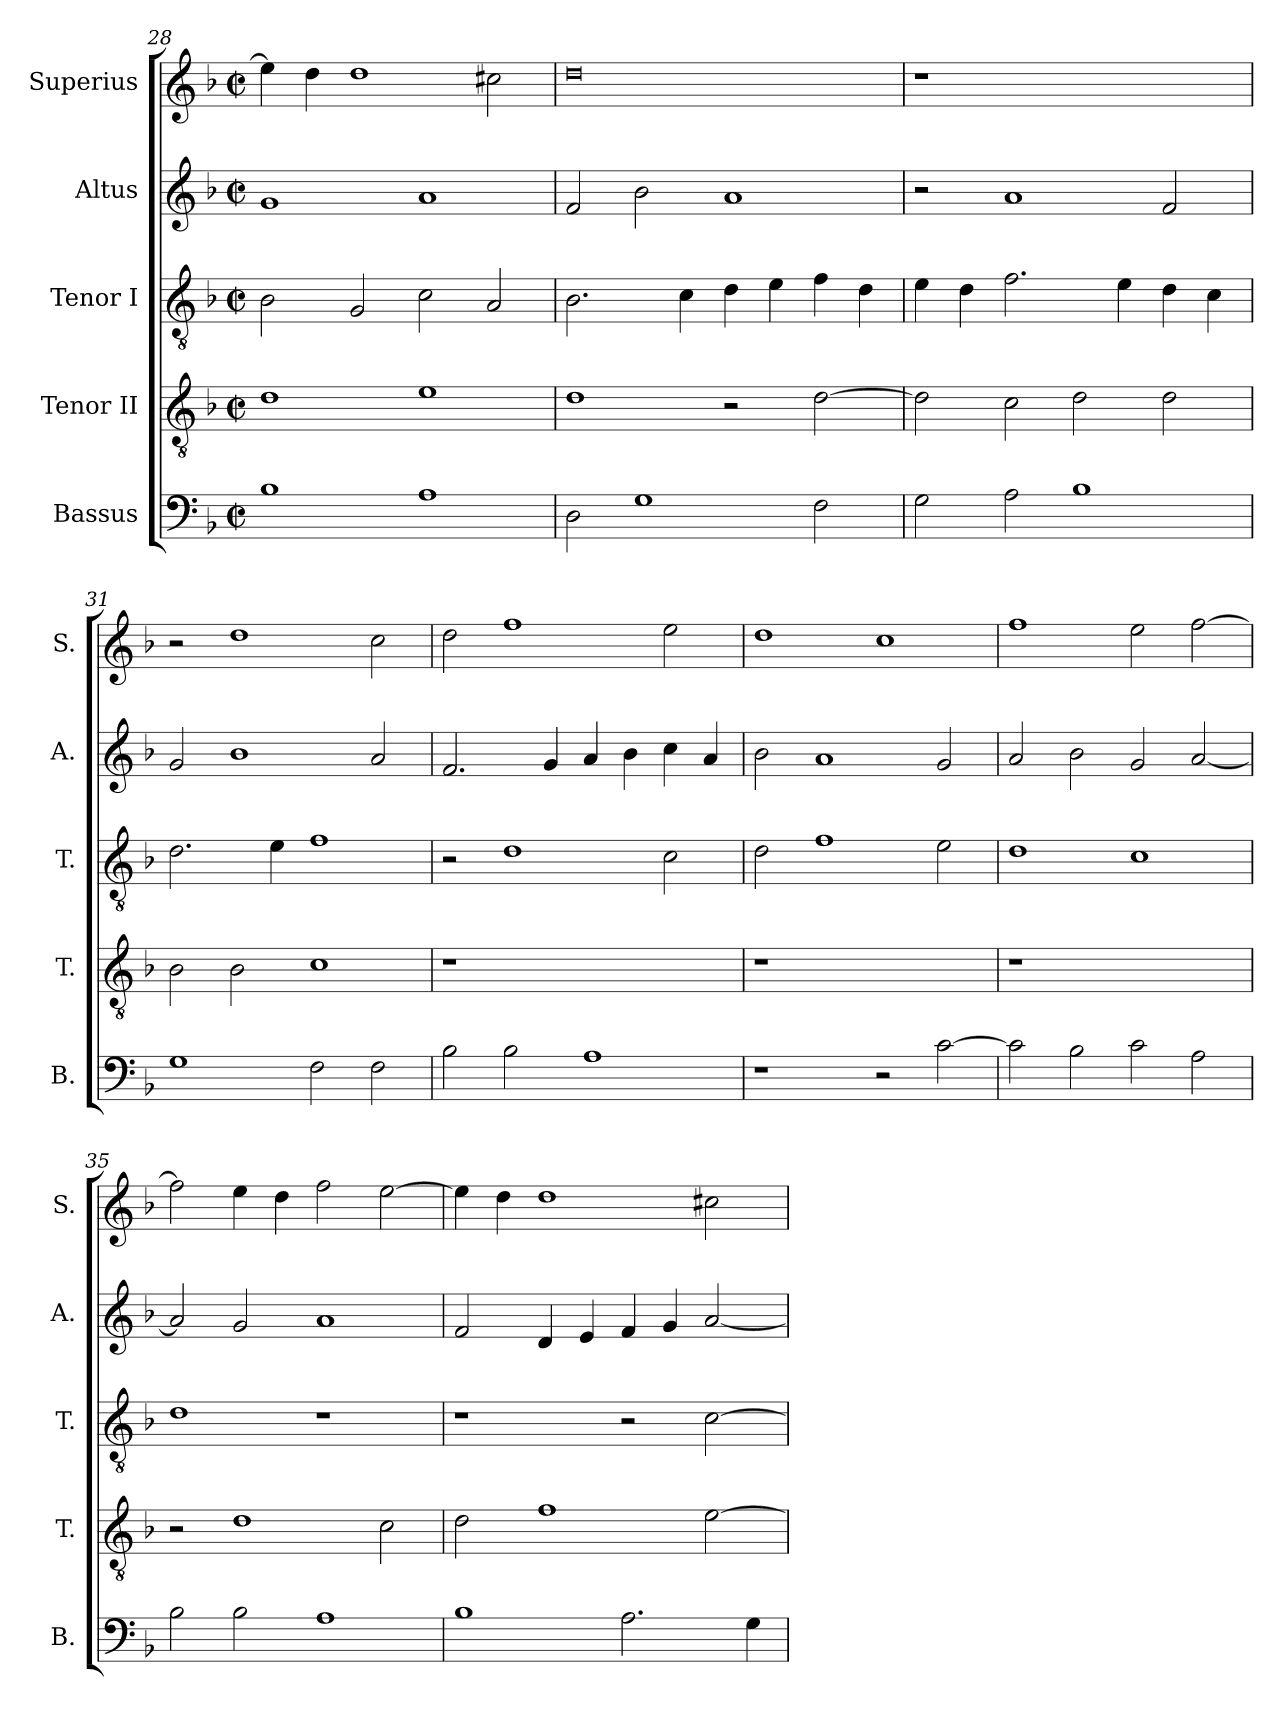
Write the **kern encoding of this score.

**kern	**kern	**kern	**kern	**kern
*part5	*part4	*part3	*part2	*part1
*staff5	*staff4	*staff3	*staff2	*staff1
*I"Bassus	*I"Tenor II	*I"Tenor I	*I"Altus	*I"Superius
*I'B.	*I'T.	*I'T.	*I'A.	*I'S.
*clefF4	*clefGv2	*clefGv2	*clefG2	*clefG2
*	*ITrd7c12	*ITrd7c12	*	*
*k[b-]	*k[b-]	*k[b-]	*k[b-]	*k[b-]
*F:	*F:	*F:	*F:	*F:
*M2/2	*M2/2	*M2/2	*M2/2	*M2/2
*met(c|)	*met(c|)	*met(c|)	*met(c|)	*met(c|)
=28	=28	=28	=28	=28
1B-i	1Di	2BB-i\	1gi	4eei\]
.	.	.	.	4ddi\
.	.	2GGi/	.	1ddi
1Ai	1Ei	2Ci\	1ai	.
.	.	2AAi/	.	2cc#Xi\
!!LO:PB:g=z
=29	=29	=29	=29	=29
2Di\	1Di	2.BB-i\	2fi/	0ddi
1Gi	.	.	2b-i\	.
.	.	4Ci\	.	.
.	2r	4Di\	1ai	.
.	.	4Ei\	.	.
2Fi\	[>2Di\	4Fi\	.	.
.	.	4Di\	.	.
=30	=30	=30	=30	=30
!	!	!	!	!LO:N:vis=1
2Gi\	2Di\]	4Ei\	2r	1r
.	.	4Di\	.	.
2Ai\	2Ci\	2.Fi\	1ai	.
1B-i	2Di\	.	.	1ryy
.	.	4Ei\	.	.
.	2Di\	4Di\	2fi/	.
.	.	4Ci\	.	.
=31	=31	=31	=31	=31
1Gi	2BB-i\	2.Di\	2gi/	2r
.	2BB-i\	.	1b-i	1ddi
.	.	4Ei\	.	.
2Fi\	1Ci	1Fi	.	.
2Fi\	.	.	2ai/	2cci\
=32	=32	=32	=32	=32
!	!LO:N:vis=1	!	!	!
2B-i\	1r	2r	2.fi/	2ddi\
2B-i\	.	1Di	.	1ffi
.	.	.	4gi/	.
1Ai	1ryy	.	4ai/	.
.	.	.	4b-i\	.
.	.	2Ci\	4cci\	2eei\
.	.	.	4ai/	.
!!LO:LB:g=z
=33	=33	=33	=33	=33
!	!LO:N:vis=1	!	!	!
1r	1r	2Di\	2b-i\	1ddi
.	.	1Fi	1ai	.
2r	1ryy	.	.	1cci
[>2ci\	.	2Ei\	2gi/	.
=34	=34	=34	=34	=34
!	!LO:N:vis=1	!	!	!
2ci\]	1r	1Di	2ai/	1ffi
2B-i\	.	.	2b-i\	.
2ci\	1ryy	1Ci	2gi/	2eei\
2Ai\	.	.	[<2ai/	[>2ffi\
=35	=35	=35	=35	=35
2B-i\	2r	1Di	2ai/]	2ffi\]
2B-i\	1Di	.	2gi/	4eei\
.	.	.	.	4ddi\
1Ai	.	1r	1ai	2ffi\
.	2Ci\	.	.	[>2eei\
=36	=36	=36	=36	=36
1B-i	2Di\	1r	2fi/	4eei\]
.	.	.	.	4ddi\
.	1Fi	.	4di/	1ddi
.	.	.	4ei/	.
2.Ai\	.	2r	4fi/	.
.	.	.	4gi/	.
.	[>2Ei\	[>2Ci\	[<2ai/	2cc#Xi\
4Gi\	.	.	.	.
=	=	=	=	=
*-	*-	*-	*-	*-
